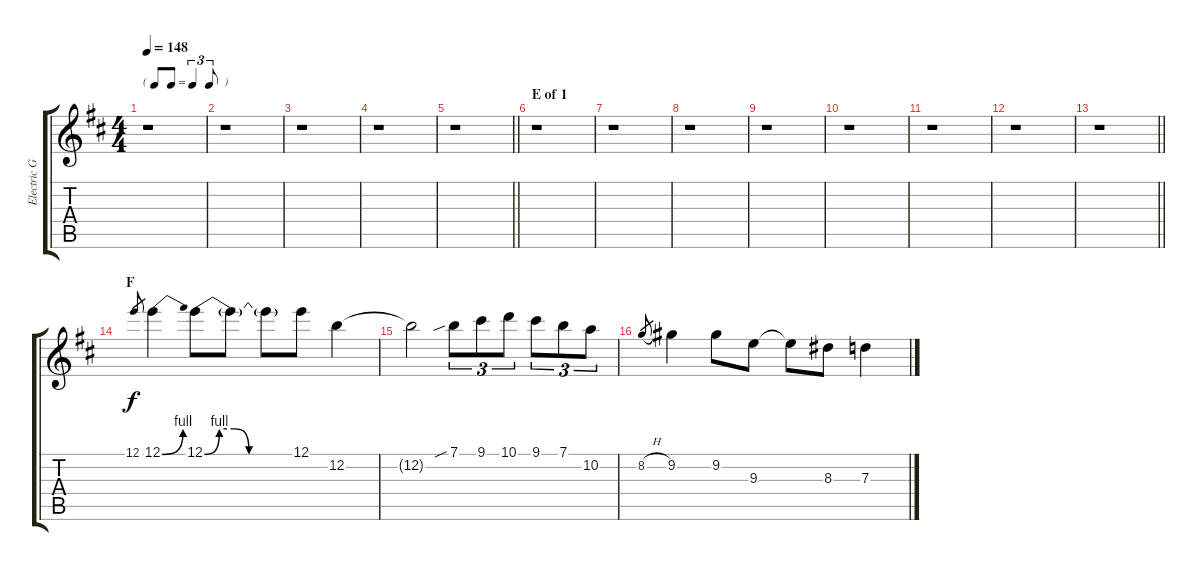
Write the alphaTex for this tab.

\track ("Electric Guitar2" "Electric G") {instrument distortionguitar}
\staff {score tabs}
\tuning (E4 B3 G3 D3 A2 E2) {hide}
\ts (4 4)
\tf triplet8th
\tempo 148
\clef g2
\ks bminor
r.1{dy f} |
r.1 |
r.1 |
r.1 |
\barLineRight lightlight
r.1 |
\section ("" "E of 1")
r.1 |
r.1 |
r.1 |
r.1 |
r.1 |
r.1 |
r.1 |
\barLineRight lightlight
r.1 |
\section ("" "F")
12.1.8{gr} 12.1{be (bend 0 0 60 4)}.4 12.1{be (custom 0 0 10 4 20 4 30 0 60 0)}.8 12.1{t}.8 12.1{t}.8 12.1.8 12.2.4 |
12.2{t}.2 7.1{sib}.8{tu (3 2)} 9.1.8{tu (3 2)} 10.1.8{tu (3 2)} 9.1.8{tu (3 2)} 7.1.8{tu (3 2)} 10.2.8{tu (3 2)} |
8.2{h}.8{gr} 9.2.4 9.2.8 9.3.8 9.3{t}.8 8.3.8 7.3.4
